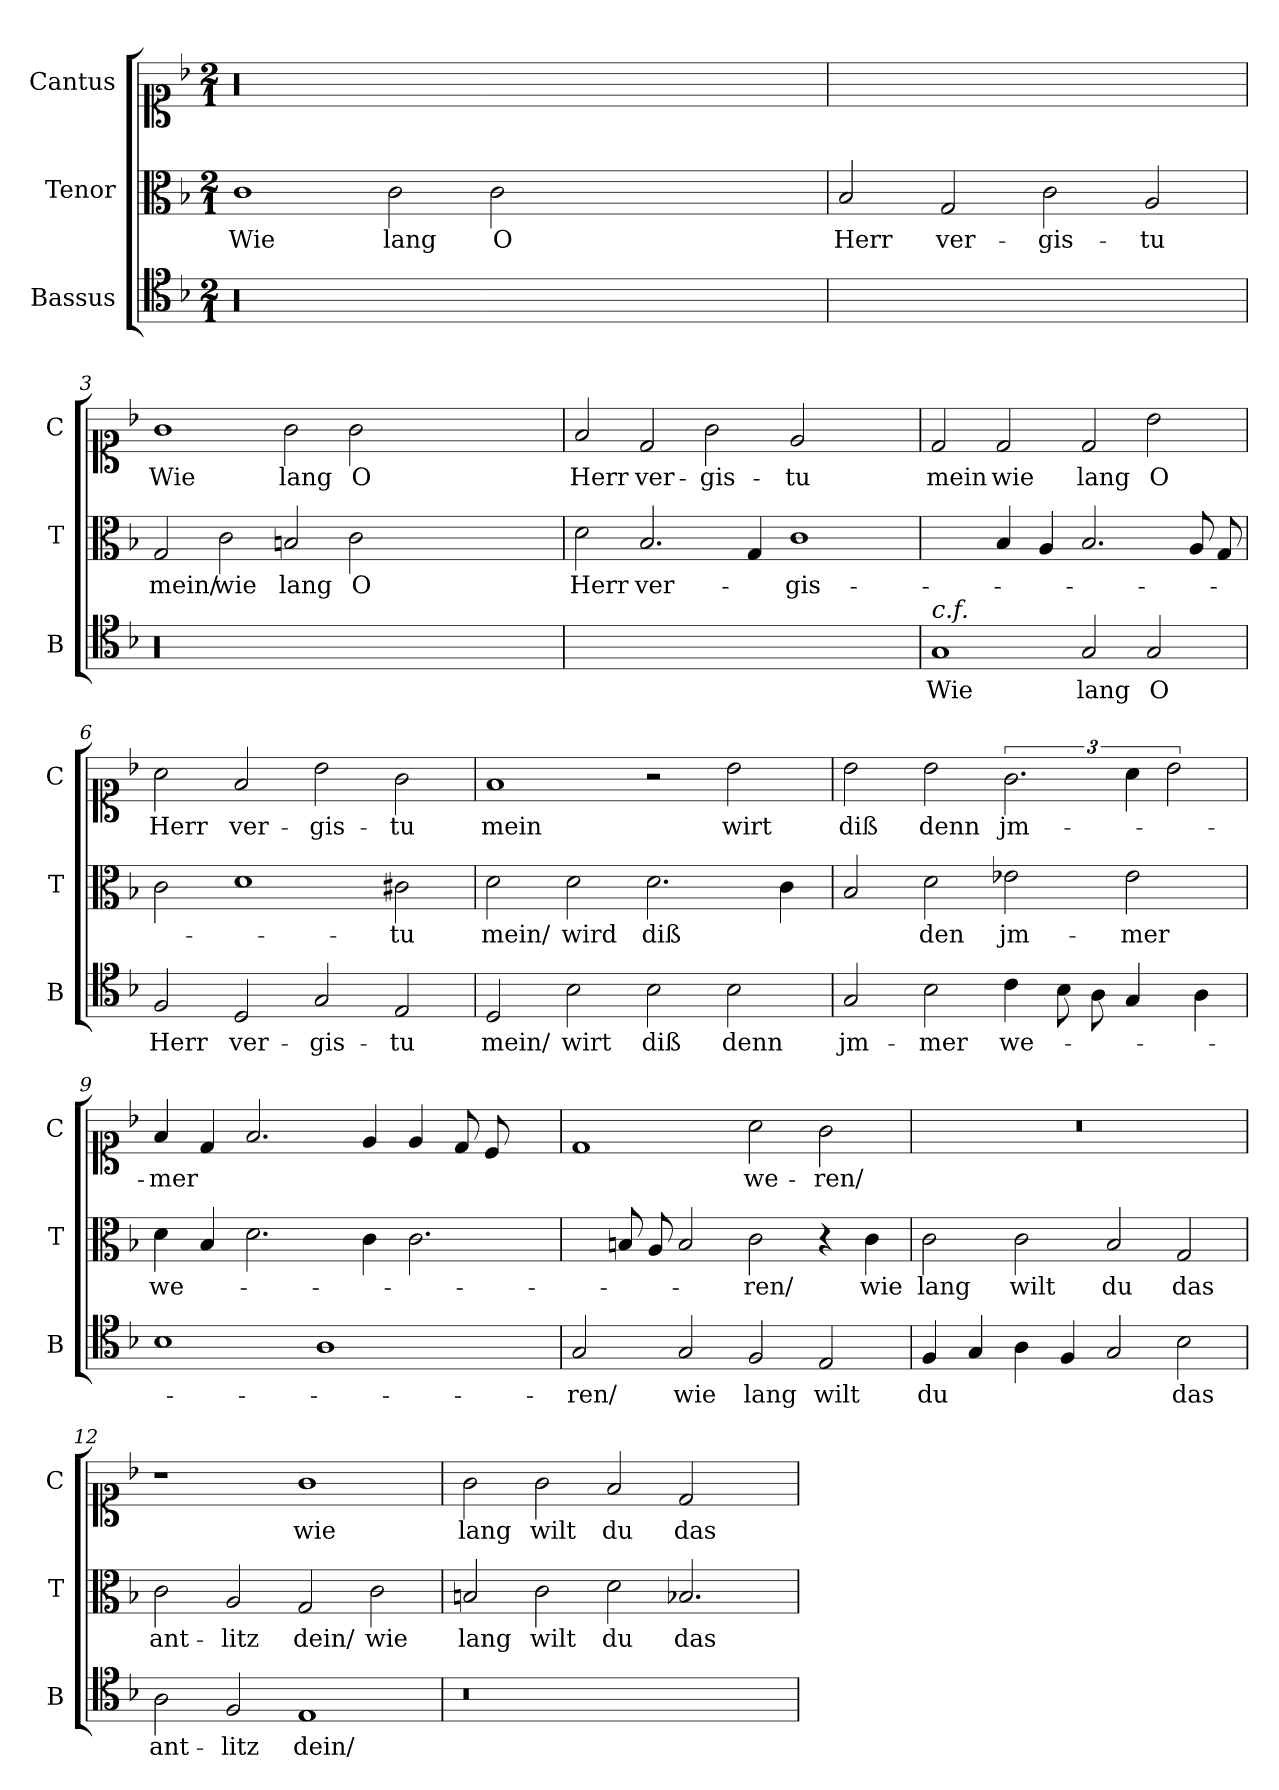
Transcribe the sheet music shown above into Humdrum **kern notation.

**kern	**text	**kern	**text	**kern	**text
*part3	*part3	*part2	*part2	*part1	*part1
*staff3	*staff3	*staff2	*staff2	*staff1	*staff1
*I"Bassus	*	*I"Tenor	*	*I"Cantus	*
*I'B	*	*I'T	*	*I'C	*
*clefC4	*	*clefC3	*	*clefC1	*
*k[b-]	*	*k[b-]	*	*k[b-]	*
*G:dor	*	*G:dor	*	*G:dor	*
*M2/1	*	*M2/1	*	*M2/1	*
*MM180	*	*MM180	*	*MM180	*
=1	=1	=1	=1	=1	=1
00r	.	1c	Wie	00r	.
.	.	2c	lang	.	.
.	.	2c	O	.	.
.	.	0ryy	.	.	.
=2	=2	=2	=2	=2	=2
0ryy	.	2B-	Herr	0ryy	.
.	.	2G	ver-	.	.
.	.	2c	-gis-	.	.
.	.	2A	-tu	.	.
=3	=3	=3	=3	=3	=3
00r	.	2G	mein/	1g	Wie
!	!	!	!LO:LY:i	!	!
.	.	2c	wie	.	.
!	!	!	!LO:LY:i	!	!
.	.	2Bn	lang	2g	lang
!	!	!	!LO:LY:i	!	!
.	.	2c	O	2g	O
.	.	0ryy	.	0ryy	.
=4	=4	=4	=4	=4	=4
!	!	!	!LO:LY:i	!	!
0ryy	.	2d	Herr	2f	Herr
!	!	!	!LO:LY:i	!	!
.	.	2.B-	ver-	2d	ver-
.	.	.	.	2g	gis-
.	.	4G	.	.	.
!	!	!	!LO:LY:i	!	!
.	.	1c	-gis-	2e	-tu
2ryy	.	.	.	2ryy	.
=5	=5	=5	=5	=5	=5
!LO:TX:a:i:t=c.f.	!	!	!	!	!
1G	Wie	2ryy	.	2d	mein
!	!	!	!	!	!LO:LY:i
.	.	4B-	.	2d	wie
.	.	4A	.	.	.
!	!	!	!	!	!LO:LY:i
2G	lang	2.B-	.	2d	lang
!	!	!	!	!	!LO:LY:i
2G	O	.	.	2b-	O
.	.	8A	.	.	.
.	.	8G	.	.	.
=6	=6	=6	=6	=6	=6
!	!	!	!	!	!LO:LY:i
2F	Herr	2c	.	2a	Herr
!	!	!	!	!	!LO:LY:i
2D	ver-	1d	.	2f	ver-
!	!	!	!	!	!LO:LY:i
2G	-gis-	.	.	2b-	-gis-
!	!	!	!LO:LY:i	!	!LO:LY:i
2E	-tu	2c#X	-tu	2g	-tu
=7	=7	=7	=7	=7	=7
!	!	!	!LO:LY:i	!	!LO:LY:i
2D	mein/	2d	mein/	1f	mein
2B-	wirt	2d	wird	.	.
2B-	diß	2.d	diß	2r	.
2B-	denn	.	.	2b-	wirt
.	.	4c	.	.	.
=8	=8	=8	=8	=8	=8
2G	jm-	2B-	.	2b-	diß
2B-	-mer	2d	den	2b-	denn
4c	we-	2e-X	jm-	3.g	jm-
8B-	.	.	.	.	.
8A	.	.	.	.	.
4G	.	2e-	-mer	6a	.
.	.	.	.	3b-	.
4A	.	.	.	.	.
=9	=9	=9	=9	=9	=9
1B-	.	4d	we-	4f	-mer
.	.	4B-	.	4d	.
.	.	2.d	.	2.f	.
1A	.	.	.	.	.
.	.	4c	.	4e	.
.	.	2.c	.	4e	.
.	.	.	.	8d	.
.	.	.	.	8c	.
4ryy	.	.	.	4ryy	.
=10	=10	=10	=10	=10	=10
2G	-ren/	4ryy	.	1d	.
.	.	8Bn	.	.	.
.	.	8A	.	.	.
2G	wie	2B	.	.	.
2F	lang	2c	-ren/	2a	we-
2E	wilt	4r	.	2g	-ren/
.	.	4c	wie	.	.
=11	=11	=11	=11	=11	=11
4F	du	2c	lang	0r	.
4G	.	.	.	.	.
4A	.	2c	wilt	.	.
4F	.	.	.	.	.
2G	.	2B-	du	.	.
2B-	das	2G	das	.	.
=12	=12	=12	=12	=12	=12
2A	ant-	2c	ant-	1r	.
2F	-litz	2A	-litz	.	.
1E	dein/	2G	dein/	1g	wie
!	!	!	!LO:LY:i	!	!
.	.	2c	wie	.	.
=13	=13	=13	=13	=13	=13
!	!	!	!LO:LY:i	!	!
0r	.	2Bn	lang	2g	lang
!	!	!	!LO:LY:i	!	!
.	.	2c	wilt	2g	wilt
!	!	!	!LO:LY:i	!	!
.	.	2d	du	2f	du
!	!	!	!LO:LY:i	!	!
.	.	2.B-X	das	2d	das
4ryy	.	.	.	4ryy	.
=	=	=	=	=	=
*-	*-	*-	*-	*-	*-
